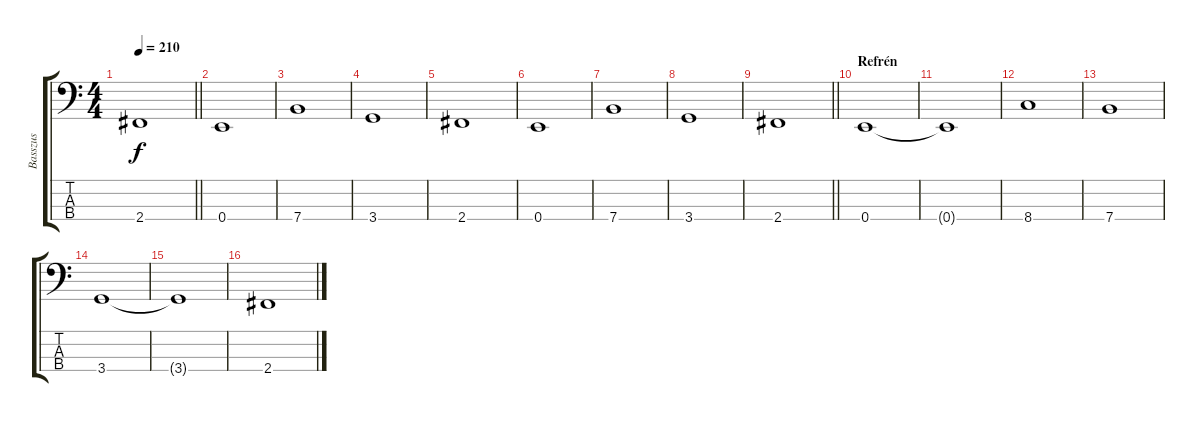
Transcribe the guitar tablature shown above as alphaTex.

\track ("Basszus" "Basszus") {instrument electricbassfinger}
\staff {score tabs}
\tuning (G2 D2 A1 E1) {hide}
\ts (4 4)
\tempo 210
\clef f4
\barLineRight lightlight
\ks c
2.4.1{dy f} |
0.4.1 |
7.4.1 |
3.4.1 |
2.4.1 |
0.4.1 |
7.4.1 |
3.4.1 |
\barLineRight lightlight
2.4.1 |
\section ("" "Refrén")
0.4.1 |
0.4{t}.1 |
8.4.1 |
7.4.1 |
3.4.1 |
3.4{t}.1 |
2.4.1
